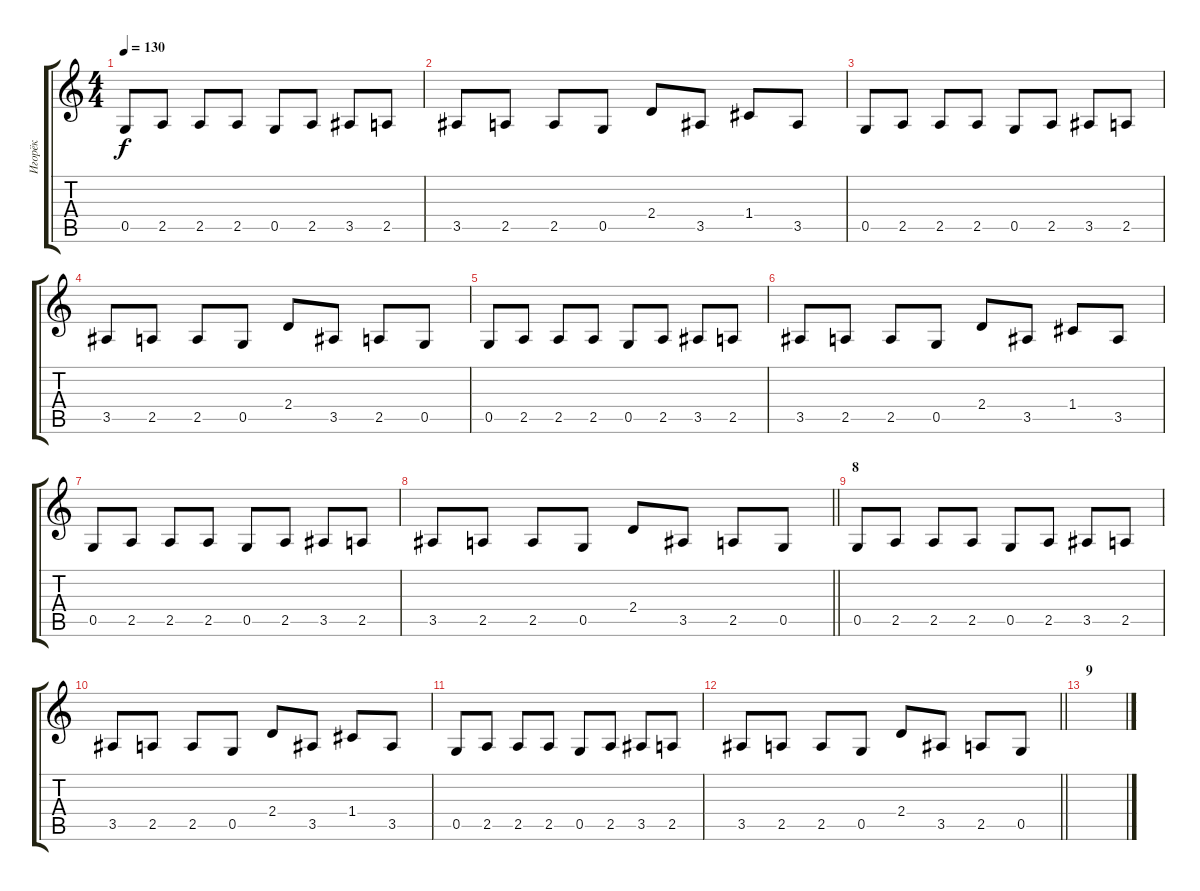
\track ("Игорёк" "Игорёк") {instrument acousticbass}
\staff {score tabs}
\tuning (D4 A3 F3 C3 G2 C2) {hide}
\ts (4 4)
\tempo 130
\clef g2
\ks c
0.5.8{dy f} 2.5.8 2.5.8 2.5.8 0.5.8 2.5.8 3.5.8 2.5.8 |
3.5.8 2.5.8 2.5.8 0.5.8 2.4.8 3.5.8 1.4.8 3.5.8 |
0.5.8 2.5.8 2.5.8 2.5.8 0.5.8 2.5.8 3.5.8 2.5.8 |
3.5.8 2.5.8 2.5.8 0.5.8 2.4.8 3.5.8 2.5.8 0.5.8 |
0.5.8 2.5.8 2.5.8 2.5.8 0.5.8 2.5.8 3.5.8 2.5.8 |
3.5.8 2.5.8 2.5.8 0.5.8 2.4.8 3.5.8 1.4.8 3.5.8 |
0.5.8 2.5.8 2.5.8 2.5.8 0.5.8 2.5.8 3.5.8 2.5.8 |
\barLineRight lightlight
3.5.8 2.5.8 2.5.8 0.5.8 2.4.8 3.5.8 2.5.8 0.5.8 |
\section ("" "8")
0.5.8 2.5.8 2.5.8 2.5.8 0.5.8 2.5.8 3.5.8 2.5.8 |
3.5.8 2.5.8 2.5.8 0.5.8 2.4.8 3.5.8 1.4.8 3.5.8 |
0.5.8 2.5.8 2.5.8 2.5.8 0.5.8 2.5.8 3.5.8 2.5.8 |
\barLineRight lightlight
3.5.8 2.5.8 2.5.8 0.5.8 2.4.8 3.5.8 2.5.8 0.5.8 |
\section ("" "9")
